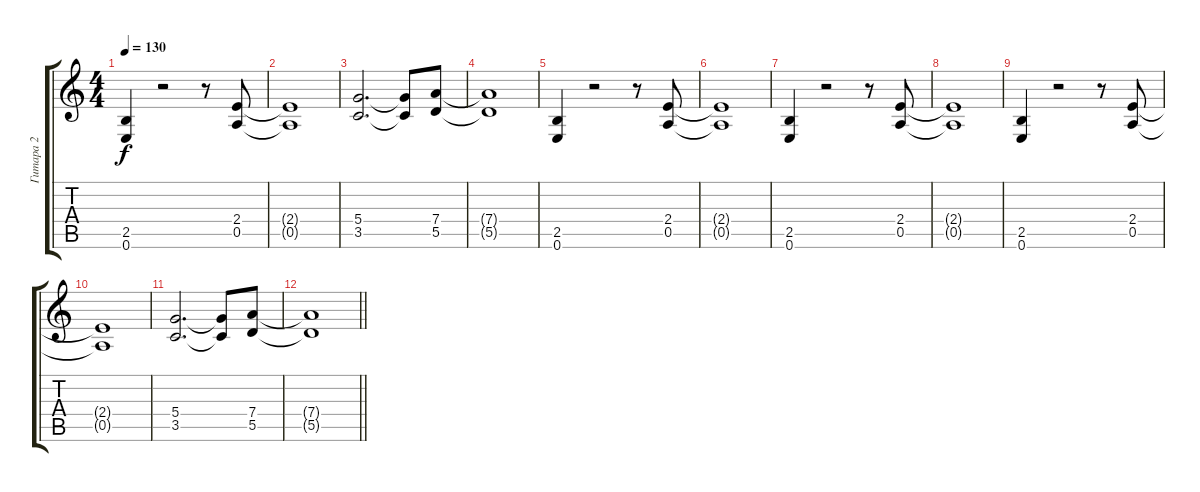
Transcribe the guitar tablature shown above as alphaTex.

\track ("Гитара 2" "Гитара 2") {instrument distortionguitar}
\staff {score tabs}
\tuning (E4 B3 G3 D3 A2 E2) {hide}
\ts (4 4)
\tempo 130
\clef g2
\ks c
(2.5 0.6).4{dy f} r.2 r.8 (2.4 0.5).8 |
(2.4{t} 0.5{t}).1 |
(5.4 3.5).2{d} (5.4{t} 3.5{t}).8 (7.4 5.5).8 |
(7.4{t} 5.5{t}).1 |
(2.5 0.6).4 r.2 r.8 (2.4 0.5).8 |
(2.4{t} 0.5{t}).1 |
(2.5 0.6).4 r.2 r.8 (2.4 0.5).8 |
(2.4{t} 0.5{t}).1 |
(2.5 0.6).4 r.2 r.8 (2.4 0.5).8 |
(2.4{t} 0.5{t}).1 |
(5.4 3.5).2{d} (5.4{t} 3.5{t}).8 (7.4 5.5).8 |
\barLineRight lightlight
(7.4{t} 5.5{t}).1
